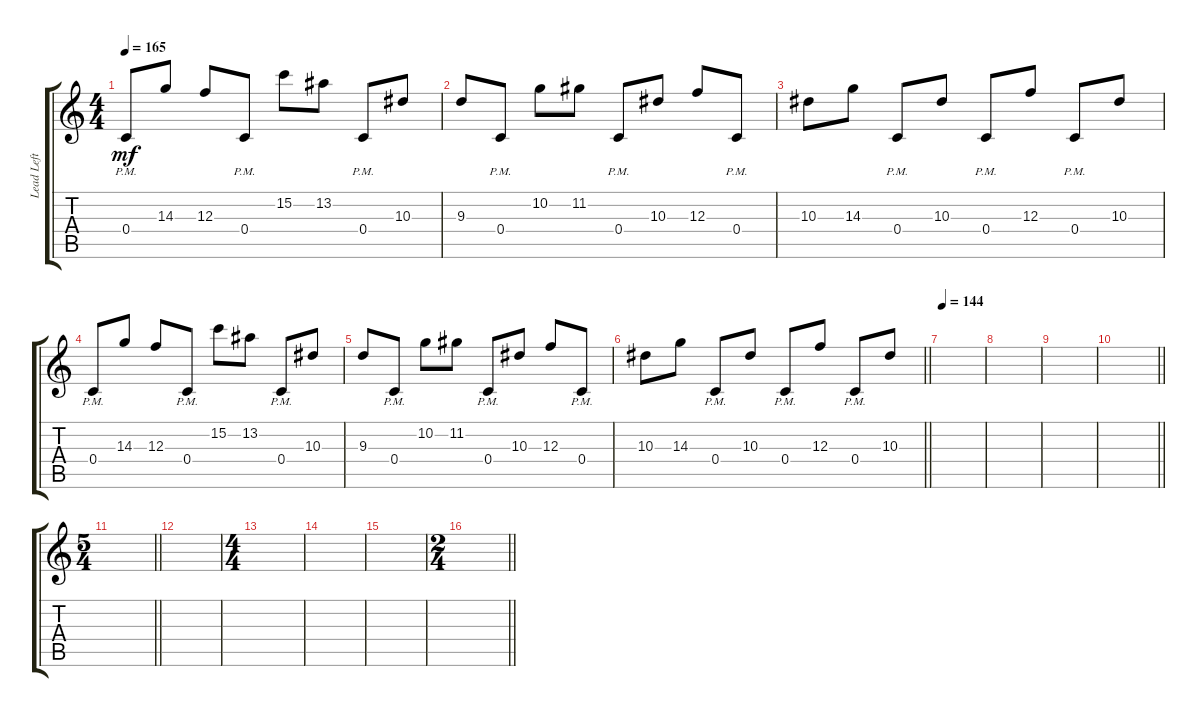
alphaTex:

\track ("Lead Left" "Lead Left") {instrument distortionguitar}
\staff {score tabs}
\tuning (D4 A3 F3 C3 G2 C2) {hide}
\ts (4 4)
\section ("" "")
\tempo 165
\clef g2
\ks c
0.4{pm}.8{dy mf} 14.3.8 12.3.8 0.4{pm}.8 15.2.8 13.2.8 0.4{pm}.8 10.3.8 |
9.3.8 0.4{pm}.8 10.2.8 11.2.8 0.4{pm}.8 10.3.8 12.3.8 0.4{pm}.8 |
10.3.8 14.3.8 0.4{pm}.8 10.3.8 0.4{pm}.8 12.3.8 0.4{pm}.8 10.3.8 |
0.4{pm}.8 14.3.8 12.3.8 0.4{pm}.8 15.2.8 13.2.8 0.4{pm}.8 10.3.8 |
9.3.8 0.4{pm}.8 10.2.8 11.2.8 0.4{pm}.8 10.3.8 12.3.8 0.4{pm}.8 |
\barLineRight lightlight
10.3.8 14.3.8 0.4{pm}.8 10.3.8 0.4{pm}.8 12.3.8 0.4{pm}.8 10.3.8 |
\section ("" "")
\tempo 144
|
|
|
\barLineRight lightlight
|
\ts (5 4)
\section ("" "")
\barLineRight lightlight
|
|
\ts (4 4)
|
|
|
\ts (2 4)
\barLineRight lightlight
